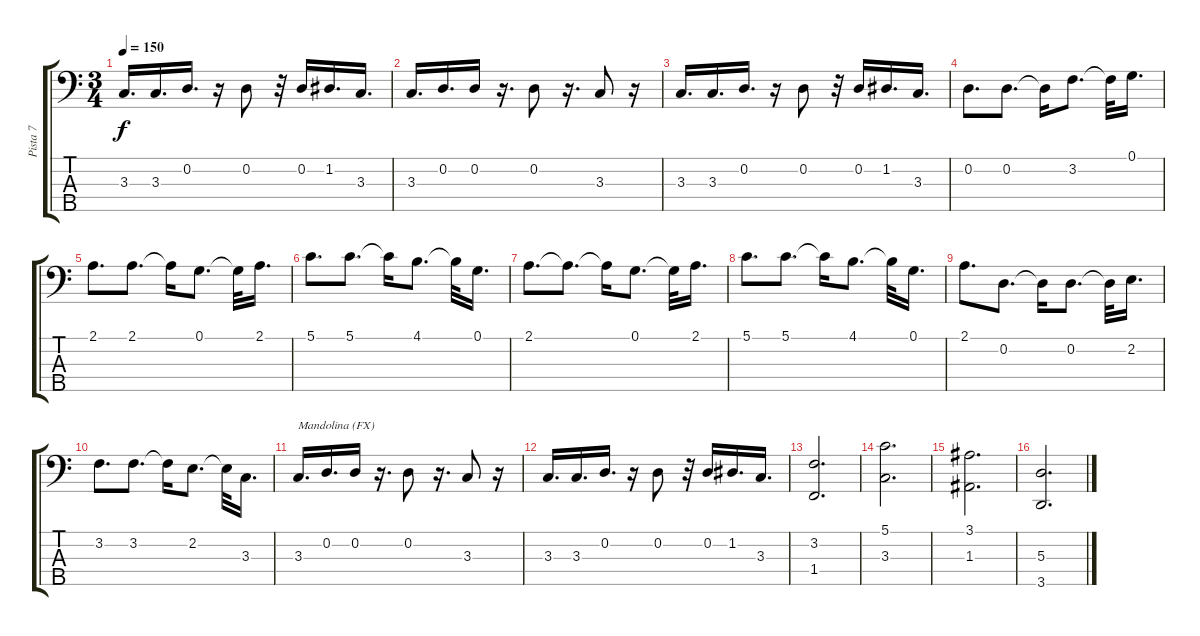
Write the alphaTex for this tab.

\track ("Pista 7" "Pista 7") {instrument fretlessbass}
\staff {score tabs}
\tuning (G2 D2 A1 E1 B0) {hide}
\ts (3 4)
\tempo 150
\clef f4
\ks c
3.3.16{d dy f} 3.3.16{d} 0.2.16{d} r.16 0.2.8 r.32 0.2.16 1.2.16{d} 3.3.16{d} |
3.3.16{d} 0.2.16{d} 0.2.16 r.16{d} 0.2.8 r.16{d} 3.3.8 r.16 |
3.3.16{d} 3.3.16{d} 0.2.16{d} r.16 0.2.8 r.32 0.2.16 1.2.16{d} 3.3.16{d} |
0.2.8{d} 0.2.8{d} 0.2{t}.16 3.2.8{d} 3.2{t}.32 0.1.16{d} |
2.1.8{d} 2.1.8{d} 2.1{t}.16 0.1.8{d} 0.1{t}.32 2.1.16{d} |
5.1.8{d} 5.1.8{d} 5.1{t}.16 4.1.8{d} 4.1{t}.32 0.1.16{d} |
2.1.8{d} 2.1{t}.8{d} 2.1{t}.16 0.1.8{d} 0.1{t}.32 2.1.16{d} |
5.1.8{d} 5.1.8{d} 5.1{t}.16 4.1.8{d} 4.1{t}.32 0.1.16{d} |
2.1.8{d} 0.2.8{d} 0.2{t}.16 0.2.8{d} 0.2{t}.32 2.2.16{d} |
3.2.8{d} 3.2.8{d} 3.2{t}.16 2.2.8{d} 2.2{t}.32 3.3.16{d} |
3.3.16{d txt "Mandolina (FX)"} 0.2.16{d} 0.2.16 r.16{d} 0.2.8 r.16{d} 3.3.8 r.16 |
3.3.16{d} 3.3.16{d} 0.2.16{d} r.16 0.2.8 r.32 0.2.16 1.2.16{d} 3.3.16{d} |
(3.2 1.4).2{d} |
(5.1 3.3).2{d} |
(3.1 1.3).2{d} |
(5.3 3.5).2{d}
